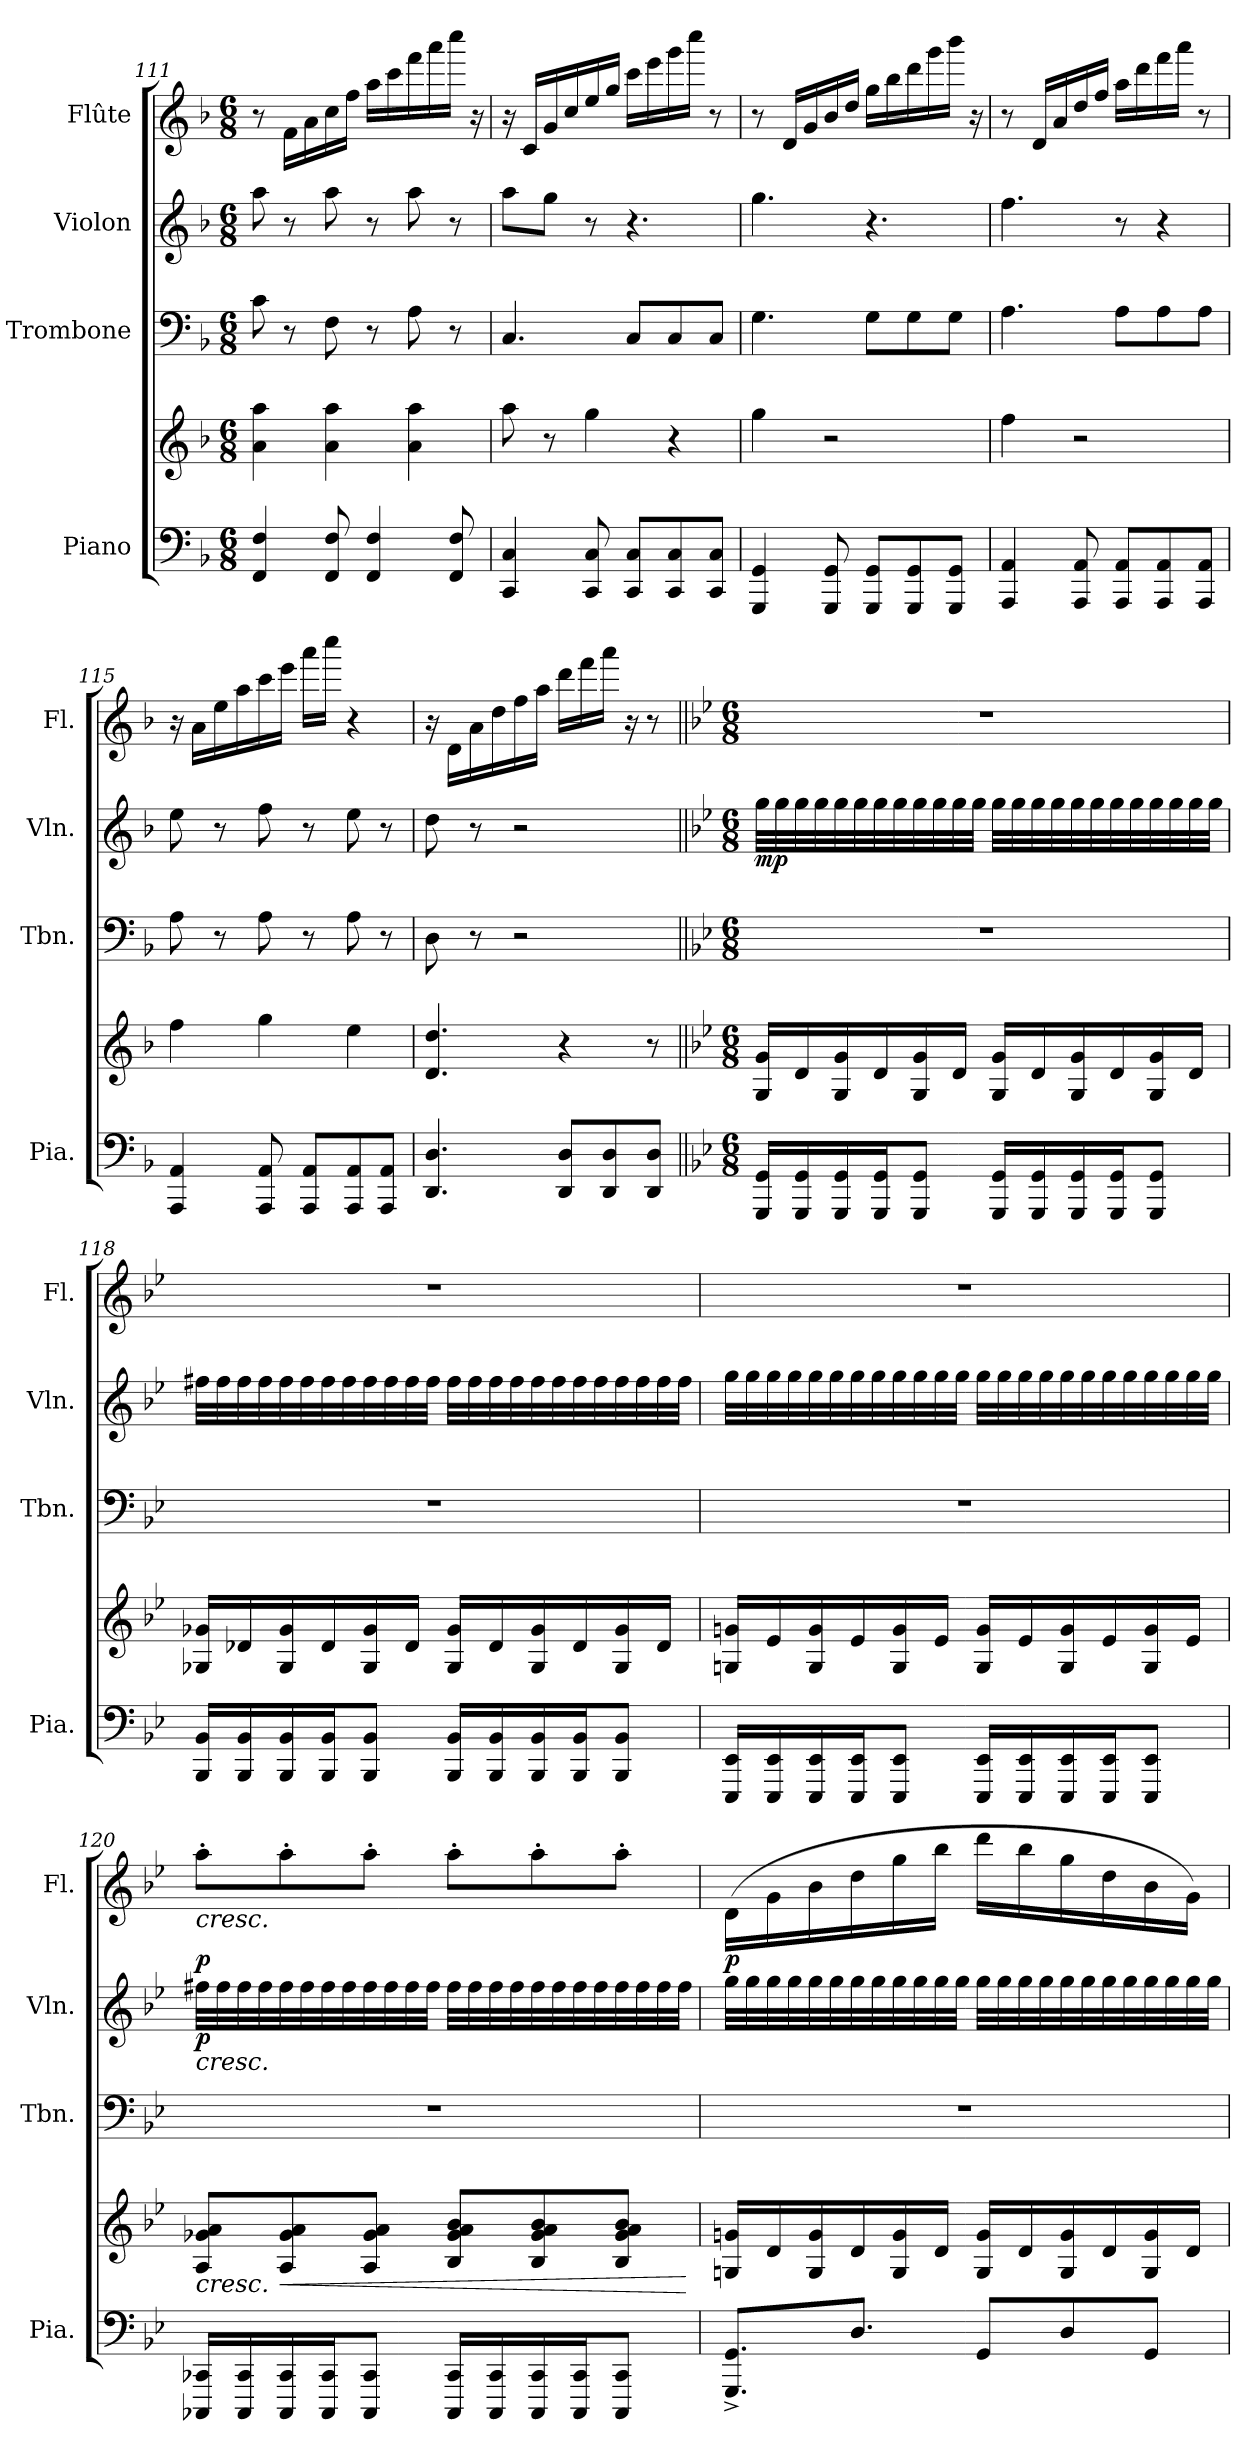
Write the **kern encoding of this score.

**kern	**kern	**dynam	**kern	**kern	**dynam	**kern	**dynam
*part4	*part4	*part4	*part3	*part2	*part2	*part1	*part1
*staff5	*staff4	*staff4/5	*staff3	*staff2	*staff2	*staff1	*staff1
*I"Piano	*	*	*I"Trombone	*I"Violon	*	*I"Flûte	*
*I'Pia.	*	*	*I'Tbn.	*I'Vln.	*	*I'Fl.	*
*clefF4	*clefG2	*	*clefF4	*clefG2	*	*clefG2	*
*k[b-]	*k[b-]	*	*k[b-]	*k[b-]	*	*k[b-]	*
*M6/8	*M6/8	*	*M6/8	*M6/8	*	*M6/8	*
=111	=111	=111	=111	=111	=111	=111	=111
4FF/ 4F/	4a\ 4aa\	.	8c\	8aa\	.	8r	.
.	.	.	8r	8r	.	16f\LL	.
.	.	.	.	.	.	16a\	.
8FF/ 8F/	4a\ 4aa\	.	8F\	8aa\	.	16cc\	.
.	.	.	.	.	.	16ff\JJ	.
4FF/ 4F/	.	.	8r	8r	.	16aa\LL	.
.	.	.	.	.	.	16ccc\	.
.	4a\ 4aa\	.	8A\	8aa\	.	16fff\	.
.	.	.	.	.	.	16aaa\	.
8FF/ 8F/	.	.	8r	8r	.	16cccc\JJ	.
.	.	.	.	.	.	16r	.
!!LO:LB:g=z
=112	=112	=112	=112	=112	=112	=112	=112
4CC/ 4C/	8aa\	.	4.C/	8aa\L	.	16r	.
.	.	.	.	.	.	16c/LL	.
.	8r	.	.	8gg\J	.	16g/	.
.	.	.	.	.	.	16cc/	.
8CC/ 8C/	4gg\	.	.	8r	.	16ee/	.
.	.	.	.	.	.	16gg/JJ	.
8CC/ 8C/L	.	.	8C/L	4.r	.	16ccc\LL	.
.	.	.	.	.	.	16eee\	.
8CC/ 8C/	4r	.	8C/	.	.	16ggg\	.
.	.	.	.	.	.	16cccc\JJ	.
8CC/ 8C/J	.	.	8C/J	.	.	8r	.
=113	=113	=113	=113	=113	=113	=113	=113
4GGG/ 4GG/	4gg\	.	4.G\	4.gg\	.	8r	.
.	.	.	.	.	.	16d/LL	.
.	.	.	.	.	.	16g/	.
8GGG/ 8GG/	2r	.	.	.	.	16b-/	.
.	.	.	.	.	.	16dd/JJ	.
8GGG/ 8GG/L	.	.	8G\L	4.r	.	16gg\LL	.
.	.	.	.	.	.	16bb-\	.
8GGG/ 8GG/	.	.	8G\	.	.	16ddd\	.
.	.	.	.	.	.	16ggg\	.
8GGG/ 8GG/J	.	.	8G\J	.	.	16bbb-\JJ	.
.	.	.	.	.	.	16r	.
=114	=114	=114	=114	=114	=114	=114	=114
4AAA/ 4AA/	4ff\	.	4.A\	4.ff\	.	8r	.
.	.	.	.	.	.	16d/LL	.
.	.	.	.	.	.	16a/	.
8AAA/ 8AA/	2r	.	.	.	.	16dd/	.
.	.	.	.	.	.	16ff/JJ	.
8AAA/ 8AA/L	.	.	8A\L	8r	.	16aa\LL	.
.	.	.	.	.	.	16ddd\	.
8AAA/ 8AA/	.	.	8A\	4r	.	16fff\	.
.	.	.	.	.	.	16aaa\JJ	.
8AAA/ 8AA/J	.	.	8A\J	.	.	8r	.
!!LO:PB:g=z
=115	=115	=115	=115	=115	=115	=115	=115
4AAA/ 4AA/	4ff\	.	8A\	8ee\	.	16r	.
.	.	.	.	.	.	16a\LL	.
.	.	.	8r	8r	.	16ee\	.
.	.	.	.	.	.	16aa\	.
8AAA/ 8AA/	4gg\	.	8A\	8ff\	.	16ccc\	.
.	.	.	.	.	.	16eee\JJ	.
8AAA/ 8AA/L	.	.	8r	8r	.	16aaa\LL	.
.	.	.	.	.	.	16cccc\JJ	.
8AAA/ 8AA/	4ee\	.	8A\	8ee\	.	4r	.
8AAA/ 8AA/J	.	.	8r	8r	.	.	.
=116	=116	=116	=116	=116	=116	=116	=116
4.DD/ 4.D/	4.d/ 4.dd/	.	8D\	8dd\	.	16r	.
.	.	.	.	.	.	16d\LL	.
.	.	.	8r	8r	.	16a\	.
.	.	.	.	.	.	16dd\	.
.	.	.	2r	2r	.	16ff\	.
.	.	.	.	.	.	16aa\JJ	.
8DD/ 8D/L	4r	.	.	.	.	16ddd\LL	.
.	.	.	.	.	.	16fff\	.
8DD/ 8D/	.	.	.	.	.	16aaa\JJ	.
.	.	.	.	.	.	16r	.
8DD/ 8D/J	8r	.	.	.	.	8r	.
!!LO:LB:g=z
=117||	=117||	=117||	=117||	=117||	=117||	=117||	=117||
*k[b-e-]	*k[b-e-]	*	*k[b-e-]	*k[b-e-]	*	*k[b-e-]	*
*M6/8	*M6/8	*	*M6/8	*M6/8	*	*M6/8	*
*	*	*	*	*	*	*MM80	*
!	!	!LO:DY:b=2	!	!	!	!	!
!	!	!LO:DY:n=1:b=2	!	!	!	!	!
!	!	!LO:DY:n=2:b	!	!	!	!	!
!	!	!LO:DY:n=3:b	!	!	!LO:DY:b	!	!
16GGG/ 16GG/LL	16G/ 16g/LL	mf mf mf mf	2.r	32gg\LLL	mp	2.r	.
.	.	.	.	32gg\	.	.	.
16GGG/ 16GG/	16d/	.	.	32gg\	.	.	.
.	.	.	.	32gg\	.	.	.
16GGG/ 16GG/	16G/ 16g/	.	.	32gg\	.	.	.
.	.	.	.	32gg\	.	.	.
16GGG/ 16GG/J	16d/	.	.	32gg\	.	.	.
.	.	.	.	32gg\	.	.	.
8GGG/ 8GG/J	16G/ 16g/	.	.	32gg\	.	.	.
.	.	.	.	32gg\	.	.	.
.	16d/JJ	.	.	32gg\	.	.	.
.	.	.	.	32gg\JJJ	.	.	.
16GGG/ 16GG/LL	16G/ 16g/LL	.	.	32gg\LLL	.	.	.
.	.	.	.	32gg\	.	.	.
16GGG/ 16GG/	16d/	.	.	32gg\	.	.	.
.	.	.	.	32gg\	.	.	.
16GGG/ 16GG/	16G/ 16g/	.	.	32gg\	.	.	.
.	.	.	.	32gg\	.	.	.
16GGG/ 16GG/J	16d/	.	.	32gg\	.	.	.
.	.	.	.	32gg\	.	.	.
8GGG/ 8GG/J	16G/ 16g/	.	.	32gg\	.	.	.
.	.	.	.	32gg\	.	.	.
.	16d/JJ	.	.	32gg\	.	.	.
.	.	.	.	32gg\JJJ	.	.	.
!!LO:PB:g=z
=118	=118	=118	=118	=118	=118	=118	=118
16BBB-/ 16BB-/LL	16G-X/ 16g-X/LL	.	2.r	32ff#X\LLL	.	2.r	.
.	.	.	.	32ff#\	.	.	.
16BBB-/ 16BB-/	16d-X/	.	.	32ff#\	.	.	.
.	.	.	.	32ff#\	.	.	.
16BBB-/ 16BB-/	16G-/ 16g-/	.	.	32ff#\	.	.	.
.	.	.	.	32ff#\	.	.	.
16BBB-/ 16BB-/J	16d-/	.	.	32ff#\	.	.	.
.	.	.	.	32ff#\	.	.	.
8BBB-/ 8BB-/J	16G-/ 16g-/	.	.	32ff#\	.	.	.
.	.	.	.	32ff#\	.	.	.
.	16d-/JJ	.	.	32ff#\	.	.	.
.	.	.	.	32ff#\JJJ	.	.	.
16BBB-/ 16BB-/LL	16G-/ 16g-/LL	.	.	32ff#\LLL	.	.	.
.	.	.	.	32ff#\	.	.	.
16BBB-/ 16BB-/	16d-/	.	.	32ff#\	.	.	.
.	.	.	.	32ff#\	.	.	.
16BBB-/ 16BB-/	16G-/ 16g-/	.	.	32ff#\	.	.	.
.	.	.	.	32ff#\	.	.	.
16BBB-/ 16BB-/J	16d-/	.	.	32ff#\	.	.	.
.	.	.	.	32ff#\	.	.	.
8BBB-/ 8BB-/J	16G-/ 16g-/	.	.	32ff#\	.	.	.
.	.	.	.	32ff#\	.	.	.
.	16d-/JJ	.	.	32ff#\	.	.	.
.	.	.	.	32ff#\JJJ	.	.	.
=119	=119	=119	=119	=119	=119	=119	=119
16EEE-/ 16EE-/LL	16Gn/ 16gn/LL	.	2.r	32gg\LLL	.	2.r	.
.	.	.	.	32gg\	.	.	.
16EEE-/ 16EE-/	16e-/	.	.	32gg\	.	.	.
.	.	.	.	32gg\	.	.	.
16EEE-/ 16EE-/	16G/ 16g/	.	.	32gg\	.	.	.
.	.	.	.	32gg\	.	.	.
16EEE-/ 16EE-/J	16e-/	.	.	32gg\	.	.	.
.	.	.	.	32gg\	.	.	.
8EEE-/ 8EE-/J	16G/ 16g/	.	.	32gg\	.	.	.
.	.	.	.	32gg\	.	.	.
.	16e-/JJ	.	.	32gg\	.	.	.
.	.	.	.	32gg\JJJ	.	.	.
16EEE-/ 16EE-/LL	16G/ 16g/LL	.	.	32gg\LLL	.	.	.
.	.	.	.	32gg\	.	.	.
16EEE-/ 16EE-/	16e-/	.	.	32gg\	.	.	.
.	.	.	.	32gg\	.	.	.
16EEE-/ 16EE-/	16G/ 16g/	.	.	32gg\	.	.	.
.	.	.	.	32gg\	.	.	.
16EEE-/ 16EE-/J	16e-/	.	.	32gg\	.	.	.
.	.	.	.	32gg\	.	.	.
8EEE-/ 8EE-/J	16G/ 16g/	.	.	32gg\	.	.	.
.	.	.	.	32gg\	.	.	.
.	16e-/JJ	.	.	32gg\	.	.	.
.	.	.	.	32gg\JJJ	.	.	.
!!LO:LB:g=z
=120	=120	=120	=120	=120	=120	=120	=120
!	!	!	!	!	!	!LO:TX:b:i:t=cresc.	!
!	!	!	!	!LO:TX:b:i:t=cresc.	!	!	!
!	!	!LO:HP:b	!	!	!LO:DY:b	!	!LO:DY:b
16CCC-X/ 16CC-X/LL	8A/ 8g-X/ 8a/L	<	2.r	32ff#X\LLL	p	8aa'\L	p
.	.	.	.	32ff#\	.	.	.
16CCC-/ 16CC-/	.	.	.	32ff#\	.	.	.
.	.	.	.	32ff#\	.	.	.
!	!	!LO:HP:b	!	!	!	!	!
16CCC-/ 16CC-/	8A/ 8g-/ 8a/	<	.	32ff#\	.	8aa'\	.
.	.	.	.	32ff#\	.	.	.
16CCC-/ 16CC-/J	.	.	.	32ff#\	.	.	.
.	.	.	.	32ff#\	.	.	.
8CCC-/ 8CC-/J	8A/ 8g-/ 8a/J	.	.	32ff#\	.	8aa'\J	.
.	.	.	.	32ff#\	.	.	.
.	.	.	.	32ff#\	.	.	.
.	.	.	.	32ff#\JJJ	.	.	.
16CCC-/ 16CC-/LL	8B-/ 8g-/ 8a/ 8b-/L	.	.	32ff#\LLL	.	8aa'\L	.
.	.	.	.	32ff#\	.	.	.
16CCC-/ 16CC-/	.	.	.	32ff#\	.	.	.
.	.	.	.	32ff#\	.	.	.
16CCC-/ 16CC-/	8B-/ 8g-/ 8a/ 8b-/	.	.	32ff#\	.	8aa'\	.
.	.	.	.	32ff#\	.	.	.
16CCC-/ 16CC-/J	.	.	.	32ff#\	.	.	.
.	.	.	.	32ff#\	.	.	.
8CCC-/ 8CC-/J	8B-/ 8g-/ 8a/ 8b-/J	.	.	32ff#\	.	8aa'\J	.
.	.	.	.	32ff#\	.	.	.
.	.	.	.	32ff#\	.	.	.
.	.	.	.	32ff#\JJJ	.	.	.
.	.	[ [	.	.	.	.	.
=121	=121	=121	=121	=121	=121	=121	=121
!	!	!LO:DY:b=2	!	!	!	!	!
!	!	!LO:DY:n=1:b=2	!	!	!	!	!
!	!	!LO:DY:n=2:b	!	!	!	!	!
!	!	!LO:DY:n=3:b	!	!	!	!	!LO:DY:b
8.GGG/^ 8.GG/^L	16Gn/ 16gn/LL	f f mp mp	2.r	32gg\LLL	.	(>16d\LL	p
.	.	.	.	32gg\	.	.	.
.	16d/	.	.	32gg\	.	16g\	.
.	.	.	.	32gg\	.	.	.
.	16G/ 16g/	.	.	32gg\	.	16b-\	.
.	.	.	.	32gg\	.	.	.
8.D/J	16d/	.	.	32gg\	.	16dd\	.
.	.	.	.	32gg\	.	.	.
.	16G/ 16g/	.	.	32gg\	.	16gg\	.
.	.	.	.	32gg\	.	.	.
.	16d/JJ	.	.	32gg\	.	16bb-\JJ	.
.	.	.	.	32gg\JJJ	.	.	.
8GG/L	16G/ 16g/LL	.	.	32gg\LLL	.	16ddd\LL	.
.	.	.	.	32gg\	.	.	.
.	16d/	.	.	32gg\	.	16bb-\	.
.	.	.	.	32gg\	.	.	.
8D/	16G/ 16g/	.	.	32gg\	.	16gg\	.
.	.	.	.	32gg\	.	.	.
.	16d/	.	.	32gg\	.	16dd\	.
.	.	.	.	32gg\	.	.	.
8GG/J	16G/ 16g/	.	.	32gg\	.	16b-\	.
.	.	.	.	32gg\	.	.	.
.	16d/JJ	.	.	32gg\	.	16g\JJ)	.
.	.	.	.	32gg\JJJ	.	.	.
=	=	=	=	=	=	=	=
*-	*-	*-	*-	*-	*-	*-	*-
